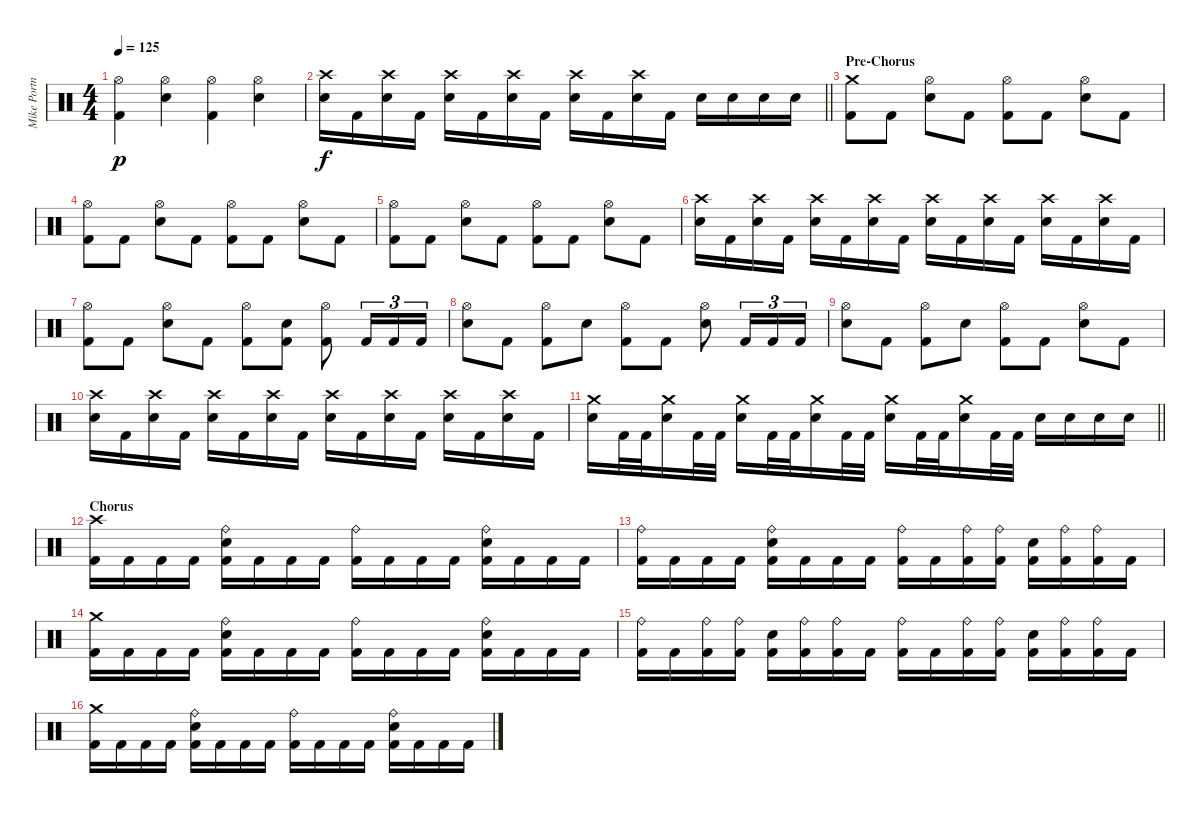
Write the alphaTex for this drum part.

\track ("Mike Portnoy" "Mike Portn") {instrument percussion}
\staff {score}
\articulation defaults
\ts (4 4)
\tempo 125
\clef neutral
\ks c
("Hi-Hat (open)" "Kick (hit) 2").4{dy p} ("Hi-Hat (open)" "Snare (hit) 2").4 ("Hi-Hat (open)" "Kick (hit) 2").4 ("Hi-Hat (open)" "Snare (hit) 2").4 |
\barLineRight lightlight
("Crash high (hit)" "Snare (hit) 2").16{dy f} "Kick (hit) 2".16 ("Crash high (hit)" "Snare (hit) 2").16 "Kick (hit) 2".16 ("Crash high (hit)" "Snare (hit) 2").16 "Kick (hit) 2".16 ("Crash high (hit)" "Snare (hit) 2").16 "Kick (hit) 2".16 ("Crash high (hit)" "Snare (hit) 2").16 "Kick (hit) 2".16 ("Crash high (hit)" "Snare (hit) 2").16 "Kick (hit) 2".16 "Snare (hit) 2".16 "Snare (hit) 2".16 "Snare (hit) 2".16 "Snare (hit) 2".16 |
\section ("" "Pre-Chorus")
("Crash medium (hit)" "Kick (hit) 2").8 "Kick (hit) 2".8 ("Hi-Hat (open)" "Snare (hit) 2").8 "Kick (hit) 2".8 ("Hi-Hat (open)" "Kick (hit) 2").8 "Kick (hit) 2".8 ("Hi-Hat (open)" "Snare (hit) 2").8 "Kick (hit) 2".8 |
("Hi-Hat (open)" "Kick (hit) 2").8 "Kick (hit) 2".8 ("Hi-Hat (open)" "Snare (hit) 2").8 "Kick (hit) 2".8 ("Hi-Hat (open)" "Kick (hit) 2").8 "Kick (hit) 2".8 ("Hi-Hat (open)" "Snare (hit) 2").8 "Kick (hit) 2".8 |
("Hi-Hat (open)" "Kick (hit) 2").8 "Kick (hit) 2".8 ("Hi-Hat (open)" "Snare (hit) 2").8 "Kick (hit) 2".8 ("Hi-Hat (open)" "Kick (hit) 2").8 "Kick (hit) 2".8 ("Hi-Hat (open)" "Snare (hit) 2").8 "Kick (hit) 2".8 |
("Crash high (hit)" "Snare (hit) 2").16 "Kick (hit) 2".16 ("Crash high (hit)" "Snare (hit) 2").16 "Kick (hit) 2".16 ("Crash high (hit)" "Snare (hit) 2").16 "Kick (hit) 2".16 ("Crash high (hit)" "Snare (hit) 2").16 "Kick (hit) 2".16 ("Crash high (hit)" "Snare (hit) 2").16 "Kick (hit) 2".16 ("Crash high (hit)" "Snare (hit) 2").16 "Kick (hit) 2".16 ("Crash high (hit)" "Snare (hit) 2").16 "Kick (hit) 2".16 ("Crash high (hit)" "Snare (hit) 2").16 "Kick (hit) 2".16 |
("Hi-Hat (open)" "Kick (hit) 2").8 "Kick (hit) 2".8 ("Hi-Hat (open)" "Snare (hit) 2").8 "Kick (hit) 2".8 ("Hi-Hat (open)" "Kick (hit) 2").8 ("Snare (hit) 2" "Kick (hit) 2").8 ("Hi-Hat (open)" "Kick (hit) 2").8 "Kick (hit) 2".16{tu (3 2)} "Kick (hit) 2".16{tu (3 2)} "Kick (hit) 2".16{tu (3 2)} |
("Hi-Hat (open)" "Snare (hit) 2").8 "Kick (hit) 2".8 ("Hi-Hat (open)" "Kick (hit) 2").8 "Snare (hit) 2".8 ("Hi-Hat (open)" "Kick (hit) 2").8 "Kick (hit) 2".8 ("Hi-Hat (open)" "Snare (hit) 2").8 "Kick (hit) 2".16{tu (3 2)} "Kick (hit) 2".16{tu (3 2)} "Kick (hit) 2".16{tu (3 2)} |
("Hi-Hat (open)" "Snare (hit) 2").8 "Kick (hit) 2".8 ("Hi-Hat (open)" "Kick (hit) 2").8 "Snare (hit) 2".8 ("Hi-Hat (open)" "Kick (hit) 2").8 "Kick (hit) 2".8 ("Hi-Hat (open)" "Snare (hit) 2").8 "Kick (hit) 2".8 |
("Crash high (hit)" "Snare (hit) 2").16 "Kick (hit) 2".16 ("Crash high (hit)" "Snare (hit) 2").16 "Kick (hit) 2".16 ("Crash high (hit)" "Snare (hit) 2").16 "Kick (hit) 2".16 ("Crash high (hit)" "Snare (hit) 2").16 "Kick (hit) 2".16 ("Crash high (hit)" "Snare (hit) 2").16 "Kick (hit) 2".16 ("Crash high (hit)" "Snare (hit) 2").16 "Kick (hit) 2".16 ("Crash high (hit)" "Snare (hit) 2").16 "Kick (hit) 2".16 ("Crash high (hit)" "Snare (hit) 2").16 "Kick (hit) 2".16 |
\barLineRight lightlight
("Crash medium (hit)" "Snare (hit) 2").16 "Kick (hit) 2".32 "Kick (hit) 2".32 ("Crash medium (hit)" "Snare (hit) 2").16 "Kick (hit) 2".32 "Kick (hit) 2".32 ("Crash medium (hit)" "Snare (hit) 2").16 "Kick (hit) 2".32 "Kick (hit) 2".32 ("Crash medium (hit)" "Snare (hit) 2").16 "Kick (hit) 2".32 "Kick (hit) 2".32 ("Crash medium (hit)" "Snare (hit) 2").16 "Kick (hit) 2".32 "Kick (hit) 2".32 ("Crash medium (hit)" "Snare (hit) 2").16 "Kick (hit) 2".32 "Kick (hit) 2".32 "Snare (hit) 2".16 "Snare (hit) 2".16 "Snare (hit) 2".16 "Snare (hit) 2".16 |
\section ("" "Chorus")
("Crash high (hit)" "Kick (hit) 2").16 "Kick (hit) 2".16 "Kick (hit) 2".16 "Kick (hit) 2".16 ("Ride (bell)" "Snare (hit) 2" "Kick (hit) 2").16 "Kick (hit) 2".16 "Kick (hit) 2".16 "Kick (hit) 2".16 ("Ride (bell)" "Kick (hit) 2").16 "Kick (hit) 2".16 "Kick (hit) 2".16 "Kick (hit) 2".16 ("Ride (bell)" "Snare (hit) 2" "Kick (hit) 2").16 "Kick (hit) 2".16 "Kick (hit) 2".16 "Kick (hit) 2".16 |
("Ride (bell)" "Kick (hit) 2").16 "Kick (hit) 2".16 "Kick (hit) 2".16 "Kick (hit) 2".16 ("Ride (bell)" "Snare (hit) 2" "Kick (hit) 2").16 "Kick (hit) 2".16 "Kick (hit) 2".16 "Kick (hit) 2".16 ("Ride (bell)" "Kick (hit) 2").16 "Kick (hit) 2".16 ("Ride (bell)" "Kick (hit) 2").16 ("Ride (bell)" "Kick (hit) 2").16 ("Snare (hit) 2" "Kick (hit) 2").16 ("Ride (bell)" "Kick (hit) 2").16 ("Ride (bell)" "Kick (hit) 2").16 "Kick (hit) 2".16 |
("Crash medium (hit)" "Kick (hit) 2").16 "Kick (hit) 2".16 "Kick (hit) 2".16 "Kick (hit) 2".16 ("Ride (bell)" "Snare (hit) 2" "Kick (hit) 2").16 "Kick (hit) 2".16 "Kick (hit) 2".16 "Kick (hit) 2".16 ("Ride (bell)" "Kick (hit) 2").16 "Kick (hit) 2".16 "Kick (hit) 2".16 "Kick (hit) 2".16 ("Ride (bell)" "Snare (hit) 2" "Kick (hit) 2").16 "Kick (hit) 2".16 "Kick (hit) 2".16 "Kick (hit) 2".16 |
("Ride (bell)" "Kick (hit) 2").16 "Kick (hit) 2".16 ("Ride (bell)" "Kick (hit) 2").16 ("Ride (bell)" "Kick (hit) 2").16 ("Snare (hit) 2" "Kick (hit) 2").16 ("Ride (bell)" "Kick (hit) 2").16 ("Ride (bell)" "Kick (hit) 2").16 "Kick (hit) 2".16 ("Ride (bell)" "Kick (hit) 2").16 "Kick (hit) 2".16 ("Ride (bell)" "Kick (hit) 2").16 ("Ride (bell)" "Kick (hit) 2").16 ("Snare (hit) 2" "Kick (hit) 2").16 ("Ride (bell)" "Kick (hit) 2").16 ("Ride (bell)" "Kick (hit) 2").16 "Kick (hit) 2".16 |
("Crash medium (hit)" "Kick (hit) 2").16 "Kick (hit) 2".16 "Kick (hit) 2".16 "Kick (hit) 2".16 ("Ride (bell)" "Snare (hit) 2" "Kick (hit) 2").16 "Kick (hit) 2".16 "Kick (hit) 2".16 "Kick (hit) 2".16 ("Ride (bell)" "Kick (hit) 2").16 "Kick (hit) 2".16 "Kick (hit) 2".16 "Kick (hit) 2".16 ("Ride (bell)" "Snare (hit) 2" "Kick (hit) 2").16 "Kick (hit) 2".16 "Kick (hit) 2".16 "Kick (hit) 2".16
